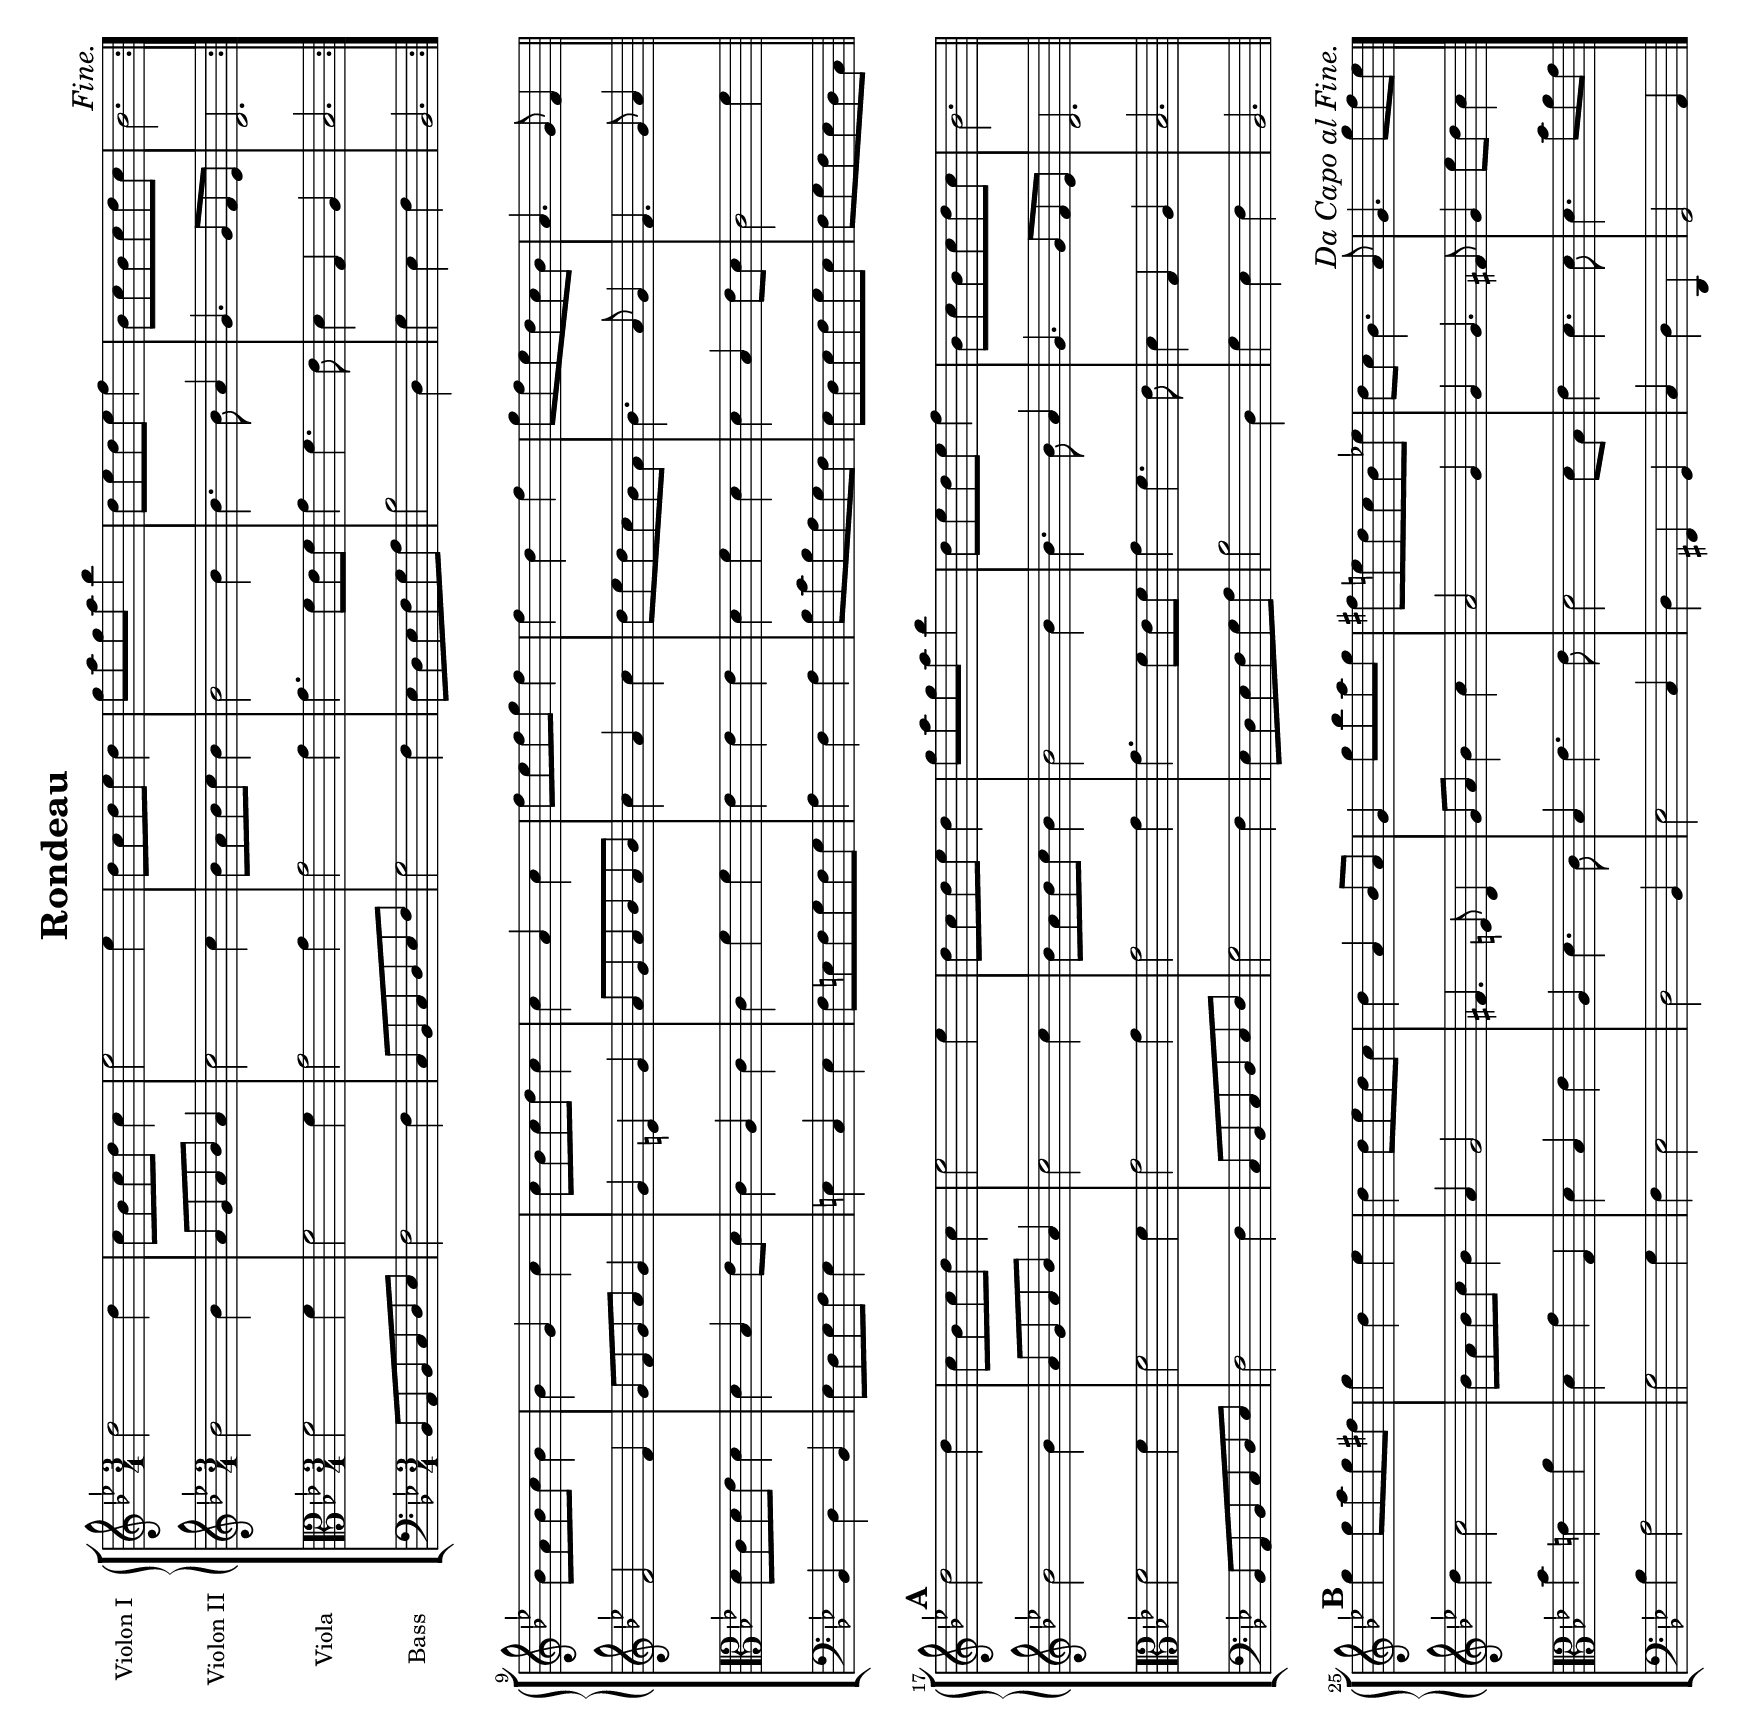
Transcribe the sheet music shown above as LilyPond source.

\version "2.18.2"

breaks = {
  s2.*8 \break
  s2.*8 \break
  s2.*8 \break
}

#(set-global-staff-size 20)

\paper {
  #(set-paper-size "a3" 'landscape)
  print-page-number = ##f
  between-system-padding = #0.1
  between-system-space = #0.1
  ragged-last-bottom = ##f
  ragged-bottom = ##f
  
  first-page-number = 1
  two-sided = ##t
  inner-margin = 1 \cm
  outer-margin = 13.3 \cm
  top-margin = .5 \cm
  bottom-margin = .6 \cm 
}

\version "2.18.2"

\header {
  title = "Rondeau"
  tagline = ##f
}

global = {
  \key bes \major
  \time 3/4
}

violinI = \relative c'' {
  \global
  \repeat volta 2 {
    d2 d4
    c8 bes c d c4
    ees2 ees4
    d8 c d ees d4
    g8 a g a bes4
    
    d,8 ees d ees f4
    bes,8 c bes c d c
    bes2.
    \once \override Score.RehearsalMark #'break-visibility = #begin-of-line-invisible 
    \once \override Score.RehearsalMark #'self-alignment-X = #RIGHT
    \mark \markup {\italic "Fine." } 
  }
  
  bes8 a bes c bes4
  bes g c
  c8 bes c d c4
  
  c a c
  f8 ees f g f4
  f d f
  g8 f ees d c bes
  a4. g8 f4 \bar "||" 
    
  \mark \default 
  d'2 d4
  c8 bes c d c4
  ees2 ees4
  d8 c d ees d4
  g8 a g a bes4
    
  d,8 ees d ees f4
  bes,8 c bes c d c
  bes2. \bar "||" \mark \default
  
  g'4 g8 a g fis
  g4 d ees
  d d8 ees d c
  
  d4 a bes8 a
  g4 g'8 bes a g
  fis e d c bes ees
  d c bes4. a8
  g4. g'8 f ees \bar "|."
  \once \override Score.RehearsalMark #'break-visibility = #begin-of-line-invisible 
  \once \override Score.RehearsalMark #'self-alignment-X = #RIGHT
  \mark \markup {\italic "Da Capo al Fine." } 
}

violinII = \relative c'' {
  \global
  \repeat volta 2 {
    bes2 bes4
    a8 g a bes a4
    c2 c4
    bes8 a bes c bes4
    bes2 bes4
    
    bes4. bes8 a4
    g4. g8 f ees
    d2.
  }
  
  f2 f4
  g8 f g a g4
  g e g
  
  a8 g a bes a bes
  c4 a c
  d8 ees d c bes a
  bes4. a8 g4
  f4. g8 a4 \bar "||"
  
  bes2 bes4
  a8 g a bes a4
  c2 c4
  bes8 a bes c bes4
  bes2 bes4
    
  bes4. bes8 a4
  g4. g8 f ees
  d2. \bar "||"
  
  d'4 c2
  bes8 a bes c bes4
  a g2
  
  fis4. e8 d4
  g8 a bes4 c
  a2 g4
  g g4. fis8
  g4 ees'8 d c4 \bar "|."
}

viola = \relative c' {
  \global
  \repeat volta 2 {
    f2 f4
    f2 f4
    g2 g4
    g2 g4
    g4. f8 ees f
    
    g4 f4. ees8
    d4 g, a
    bes2.
  }
  
  d8 c d ees d4
  d bes ees8 d
  c4 a c
  
  c f f
  ees ees ees 
  d f d
  d bes ees8 d
  c2 f4 \bar "||"
  
  f2 f4
  f2 f4
  g2 g4
  g2 g4
  g4. f8 ees f
    
  g4 f4. ees8
  d4 g, a
  bes2. \bar "||"
  
  bes'4 e, a
  d, g g,
  d' bes ees
  
  a, d4. c8
  bes4 ees4. ees8
  d2 d8 bes
  ees4 d4. d8
  d4. bes'8 a g \bar "|."
}

bass = \relative c {
  \global
  \repeat volta 2 {
    bes8 a bes c d ees
    f2 f4
    c8 bes c d ees f
    g2 f4
    ees8 d ees f g a
    
    bes2 d,4
    g ees f
    bes,2.
  }
  
  bes4 d bes
  ees8 d ees f ees4
  e c e
  
  f8 e f g f g
  a4 f a
  bes8 c bes a g f
  ees d ees f g ees
  f g f ees d c \bar "||"
  
  bes8 a bes c d ees
  f2 f4
  c8 bes c d ees f
  g2 f4
  ees8 d ees f g a
    
  bes2 d,4
  g ees f
  bes,2. \bar "||"
  bes'4 a2
  g g4
  f ees2
  
  d bes4 
  ees2 c4
  d fis, g
  c d d,
  g2 a4 \bar "|."
}

violinIPart = \new Staff \with {
  instrumentName = "Violon I"
} \violinI

violinIIPart = \new Staff \with {
  instrumentName = "Violon II"
} \violinII

violaPart = \new Staff \with {
  instrumentName = "Viola"
} { \clef alto \viola }

bassPart = \new Staff \with {
  instrumentName = "Bass"
} << { \clef "bass" \bass } \breaks >>

\score {
  \new StaffGroup  
  <<
    \new GrandStaff <<
      \violinIPart
      \violinIIPart
    >>
    \violaPart
    \bassPart
  >>
  \layout { }
}
